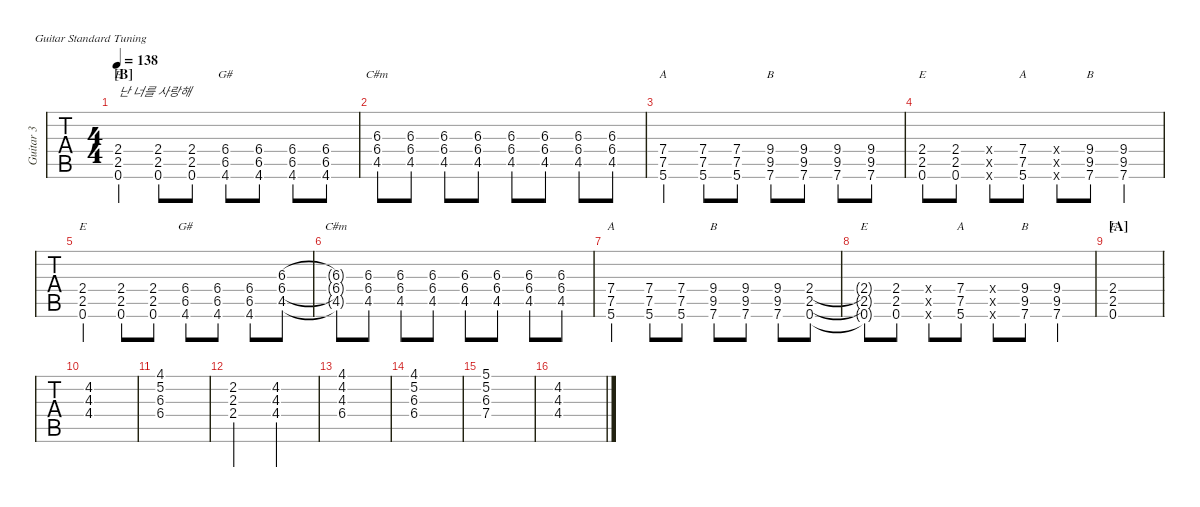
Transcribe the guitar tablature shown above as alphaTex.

\defaultSystemsLayout 4
\hideDynamics
\bracketExtendMode nobrackets
\track ("Guitar 3" "Guitar 3") {defaultSystemsLayout 4 instrument distortionguitar}
\staff {tabs}
\tuning (E4 B3 G3 D3 A2 E2)
\chord ("C#m" x x 6 6 4 x) {firstfret 4 showdiagram false showfingering false}
\chord ("A" x x x 7 7 5) {firstfret 5 showdiagram false showfingering false}
\chord ("B" x x x 9 9 7) {firstfret 7 showdiagram false showfingering false}
\chord ("E" x x x 2 2 0) {showdiagram false showfingering false barre 2}
\chord ("G#" x x x 6 6 4) {firstfret 4 showdiagram false showfingering false}
\ts (4 4)
\section ("B" "")
\tempo 138
\clef g2
\ks c
(2.4 2.5 0.6).4{ch "E" txt "난 너를 사랑해" dy mf} (2.4 0.6 2.5).8 (2.4 2.5 0.6).8 (4.6{acc #} 6.5{acc #} 6.4{acc #}).8{ch "G#"} (4.6{acc #} 6.5{acc #} 6.4{acc #}).8 (4.6{acc #} 6.5{acc #} 6.4{acc #}).8 (4.6{acc #} 6.5{acc #} 6.4{acc #}).8 |
(6.4{acc #} 4.5{acc #} 6.3{acc #}).8{ch "C#m"} (6.4{acc #} 4.5{acc #} 6.3{acc #}).8 (6.4{acc #} 4.5{acc #} 6.3{acc #}).8 (6.4{acc #} 4.5{acc #} 6.3{acc #}).8 (6.4{acc #} 4.5{acc #} 6.3{acc #}).8 (6.4{acc #} 4.5{acc #} 6.3{acc #}).8 (6.4{acc #} 4.5{acc #} 6.3{acc #}).8 (6.4{acc #} 4.5{acc #} 6.3{acc #}).8 |
(7.4 5.6 7.5).4{ch "A"} (7.4 7.5 5.6).8 (7.4 7.5 5.6).8 (9.4 9.5{acc #} 7.6).8{ch "B"} (9.4 9.5{acc #} 7.6).8 (9.4 9.5{acc #} 7.6).8 (9.4 9.5{acc #} 7.6).8 |
(2.4 2.5 0.6).8{ch "E"} (2.4 2.5 0.6).8 (0.4{x} 0.5{x} 0.6{x}).8 (7.4 5.6 7.5).8{ch "A"} (0.4{x} 0.5{x} 0.6{x}).8 (9.4 9.5{acc #} 7.6).8{ch "B"} (9.4{st} 9.5{st acc #} 7.6{st}).4 |
(2.4 2.5 0.6).4{ch "E"} (0.6 2.5 2.4).8 (2.4 2.5 0.6).8 (4.6{acc #} 6.5{acc #} 6.4{acc #}).8{ch "G#"} (6.4{acc #} 6.5{acc #} 4.6{acc #}).8 (4.6{acc #} 6.5{acc #} 6.4{acc #}).8 (4.5{acc #} 6.4{acc #} 6.3{acc #}).8 |
(6.3{t acc #} 6.4{t acc #} 4.5{t acc #}).8{ch "C#m"} (4.5{acc #} 6.4{acc #} 6.3{acc #}).8 (4.5{acc #} 6.4{acc #} 6.3{acc #}).8 (4.5{acc #} 6.4{acc #} 6.3{acc #}).8 (4.5{acc #} 6.4{acc #} 6.3{acc #}).8 (4.5{acc #} 6.4{acc #} 6.3{acc #}).8 (4.5{acc #} 6.4{acc #} 6.3{acc #}).8 (4.5{acc #} 6.4{acc #} 6.3{acc #}).8 |
(5.6 7.5 7.4).4{ch "A"} (7.4 7.5 5.6).8 (7.4 7.5 5.6).8 (7.6 9.5{acc #} 9.4).8{ch "B"} (7.6 9.5{acc #} 9.4).8 (7.6 9.5{acc #} 9.4).8 (2.4 2.5 0.6).8 |
(0.6{t} 2.5{t} 2.4{t}).8{ch "E"} (2.4 2.5 0.6).8 (0.6{x} 0.5{x} 0.4{x}).8 (7.4 7.5 5.6).8{ch "A"} (0.6{x} 0.5{x} 0.4{x}).8 (9.4 9.5{acc #} 7.6).8{ch "B"} (7.6{st} 9.5{st acc #} 9.4{st}).4 |
\section ("A" "")
(0.6 2.5 2.4).1{ch "E" instrument electricguitarclean} |
(4.2{acc #} 4.3 4.4{acc #}).1 |
(4.1{acc #} 5.2 6.3{acc #} 6.4{acc #}).1 |
(2.2{acc #} 2.3 2.4).2 (4.4{acc #} 4.3 4.2{acc #}).2 |
(4.1{acc #} 4.2{acc #} 4.3 6.4{acc #}).1 |
(4.1{acc #} 5.2 6.3{acc #} 6.4{acc #}).1 |
(5.1 5.2 6.3{acc #} 7.4).1 |
(4.4{acc #} 4.3 4.2{acc #}).1
